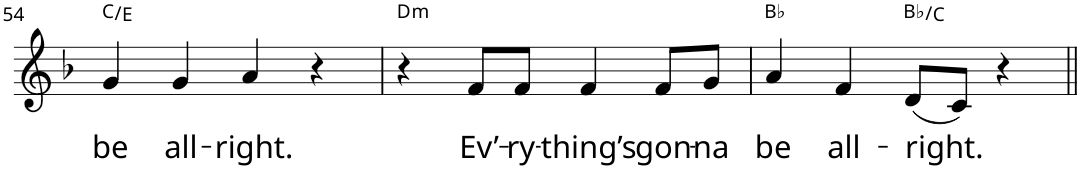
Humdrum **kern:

**kern	**text	**harte
*part1	*part1	*part1
*staff1	*staff1	*
*I"P1	*	*
!!LO:PB:g=z
*clefG2	*	*
*k[b-]	*	*
*F:	*	*
*M4/4	*	*
=54	=54	=54
!	!LO:LY:b	!
4g/	be	C:maj/3
!	!LO:LY:b	!
4g/	all-	.
!	!LO:LY:b	!
4a/	-right.	.
4r	.	.
=55	=55	=55
!	!	!LO:H:kt=m
4r	.	D:min
!	!LO:LY:b	!
8f/L	Ev’-	.
!	!LO:LY:b	!
8f/J	-ry-	.
!	!LO:LY:b	!
4f/	-thing’s	.
!	!LO:LY:b	!
8f/L	gon-	.
!	!LO:LY:b	!
8g/J	-na	.
=56	=56	=56
!	!LO:LY:b	!
4a/	be	Bb:maj
!	!LO:LY:b	!
4f/	all-	.
!	!LO:LY:b	!
(8d/L	-right.	Bb:maj/2
8c/J)	.	.
4r	.	.
=||	=||	=||
*-	*-	*-
